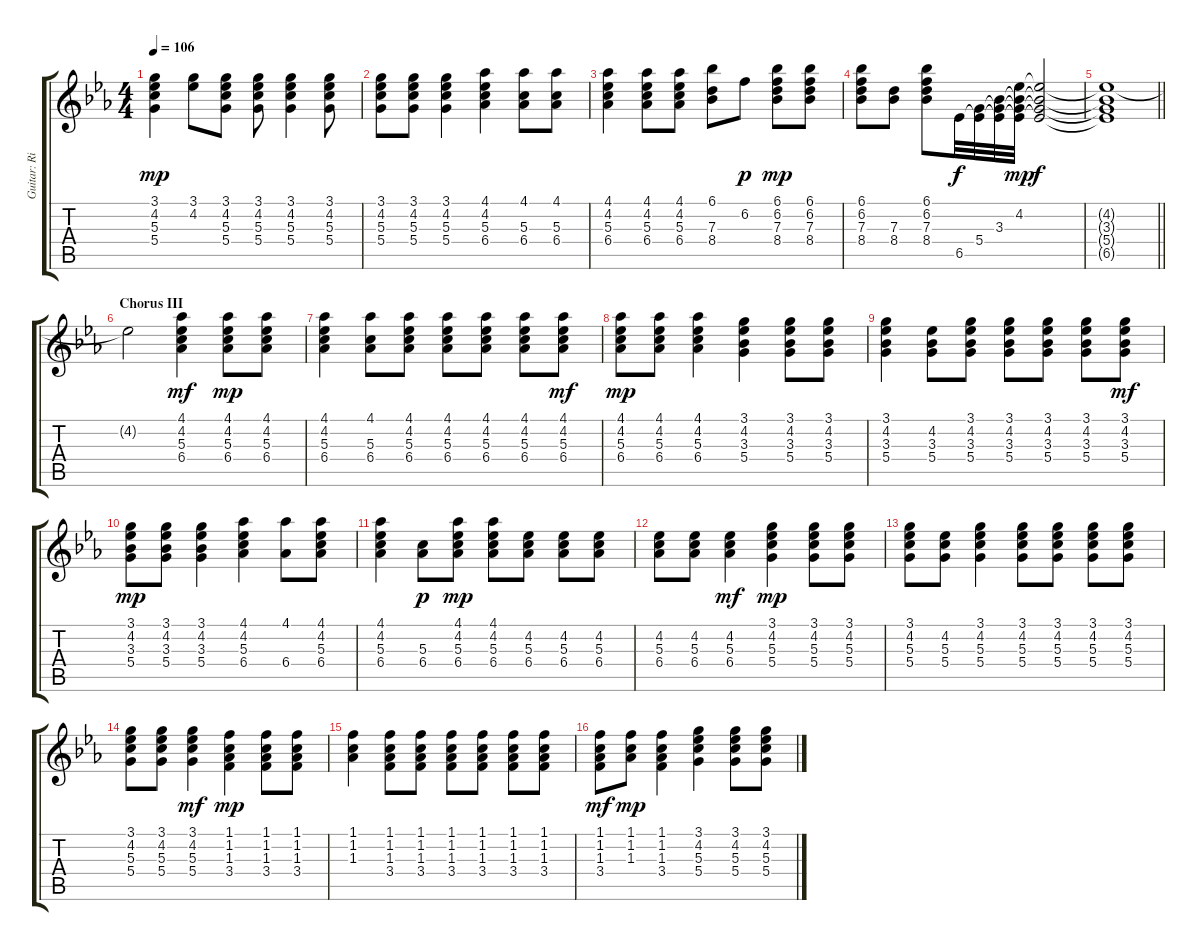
\track ("Guitar: Richie" "Guitar: Ri") {instrument acousticguitarsteel}
\staff {score tabs}
\tuning (E4 B3 G3 D3 A2 E2) {hide}
\ts (4 4)
\tempo 106
\clef g2
\ks eb
(3.1 4.2 5.3 5.4).4{dy mp} (3.1 4.2).8 (3.1 4.2 5.3 5.4).8 (3.1 4.2 5.3 5.4).8 (3.1 4.2 5.3 5.4).4 (3.1 4.2 5.3 5.4).8 |
(3.1 4.2 5.3 5.4).8 (3.1 4.2 5.3 5.4).8 (3.1 4.2 5.3 5.4).4 (4.1 4.2 5.3 6.4).4 (4.1 5.3 6.4).8 (4.1 5.3 6.4).8 |
(4.1 4.2 5.3 6.4).4 (4.1 4.2 5.3 6.4).8 (4.1 4.2 5.3 6.4).8 (6.1 7.3 8.4).8 6.2.8{dy p} (6.1 6.2 7.3 8.4).8{dy mp} (6.1 6.2 7.3 8.4).8 |
(6.1 6.2 7.3 8.4).8 (7.3 8.4).8 (6.1 6.2 7.3 8.4).8 6.5.32{dy f} (5.4 6.5{t}).32 (3.3 5.4{t} 6.5{t}).32 (4.2 3.3{t} 5.4{t} 6.5{t}).32{dy mp} (4.2{t} 3.3{t} 5.4{t} 6.5{t}).2{dy f} |
\barLineRight lightlight
(4.2{t} 3.3{t} 5.4{t} 6.5{t}).1 |
\section ("" "Chorus III")
4.2{t}.2 (4.1 4.2 5.3 6.4).4{dy mf} (4.1 4.2 5.3 6.4).8{dy mp} (4.1 4.2 5.3 6.4).8 |
(4.1 4.2 5.3 6.4).4 (4.1 5.3 6.4).8 (4.1 4.2 5.3 6.4).8 (4.1 4.2 5.3 6.4).8 (4.1 4.2 5.3 6.4).8 (4.1 4.2 5.3 6.4).8 (4.1 4.2 5.3 6.4).8{dy mf} |
(4.1 4.2 5.3 6.4).8{dy mp} (4.1 4.2 5.3 6.4).8 (4.1 4.2 5.3 6.4).4 (3.1 4.2 3.3 5.4).4 (3.1 4.2 3.3 5.4).8 (3.1 4.2 3.3 5.4).8 |
(3.1 4.2 3.3 5.4).4 (4.2 3.3 5.4).8 (3.1 4.2 3.3 5.4).8 (3.1 4.2 3.3 5.4).8 (3.1 4.2 3.3 5.4).8 (3.1 4.2 3.3 5.4).8 (3.1 4.2 3.3 5.4).8{dy mf} |
(3.1 4.2 3.3 5.4).8{dy mp} (3.1 4.2 3.3 5.4).8 (3.1 4.2 3.3 5.4).4 (4.1 4.2 5.3 6.4).4 (4.1 6.4).8 (4.1 4.2 5.3 6.4).8 |
(4.1 4.2 5.3 6.4).4 (5.3 6.4).8{dy p} (4.1 4.2 5.3 6.4).8{dy mp} (4.1 4.2 5.3 6.4).8 (4.2 5.3 6.4).8 (4.2 5.3 6.4).8 (4.2 5.3 6.4).8 |
(4.2 5.3 6.4).8 (4.2 5.3 6.4).8 (4.2 5.3 6.4).4{dy mf} (3.1 4.2 5.3 5.4).4{dy mp} (3.1 4.2 5.3 5.4).8 (3.1 4.2 5.3 5.4).8 |
(3.1 4.2 5.3 5.4).8 (4.2 5.3 5.4).8 (3.1 4.2 5.3 5.4).4 (3.1 4.2 5.3 5.4).8 (3.1 4.2 5.3 5.4).8 (3.1 4.2 5.3 5.4).8 (3.1 4.2 5.3 5.4).8 |
(3.1 4.2 5.3 5.4).8 (3.1 4.2 5.3 5.4).8 (3.1 4.2 5.3 5.4).4{dy mf} (1.1 1.2 1.3 3.4).4{dy mp} (1.1 1.2 1.3 3.4).8 (1.1 1.2 1.3 3.4).8 |
(1.1 1.2 1.3).4 (1.1 1.2 1.3 3.4).8 (1.1 1.2 1.3 3.4).8 (1.1 1.2 1.3 3.4).8 (1.1 1.2 1.3 3.4).8 (1.1 1.2 1.3 3.4).8 (1.1 1.2 1.3 3.4).8 |
(1.1 1.2 1.3 3.4).8{dy mf} (1.1 1.2 1.3).8{dy mp} (1.1 1.2 1.3 3.4).4 (3.1 4.2 5.3 5.4).4 (3.1 4.2 5.3 5.4).8 (3.1 4.2 5.3 5.4).8
